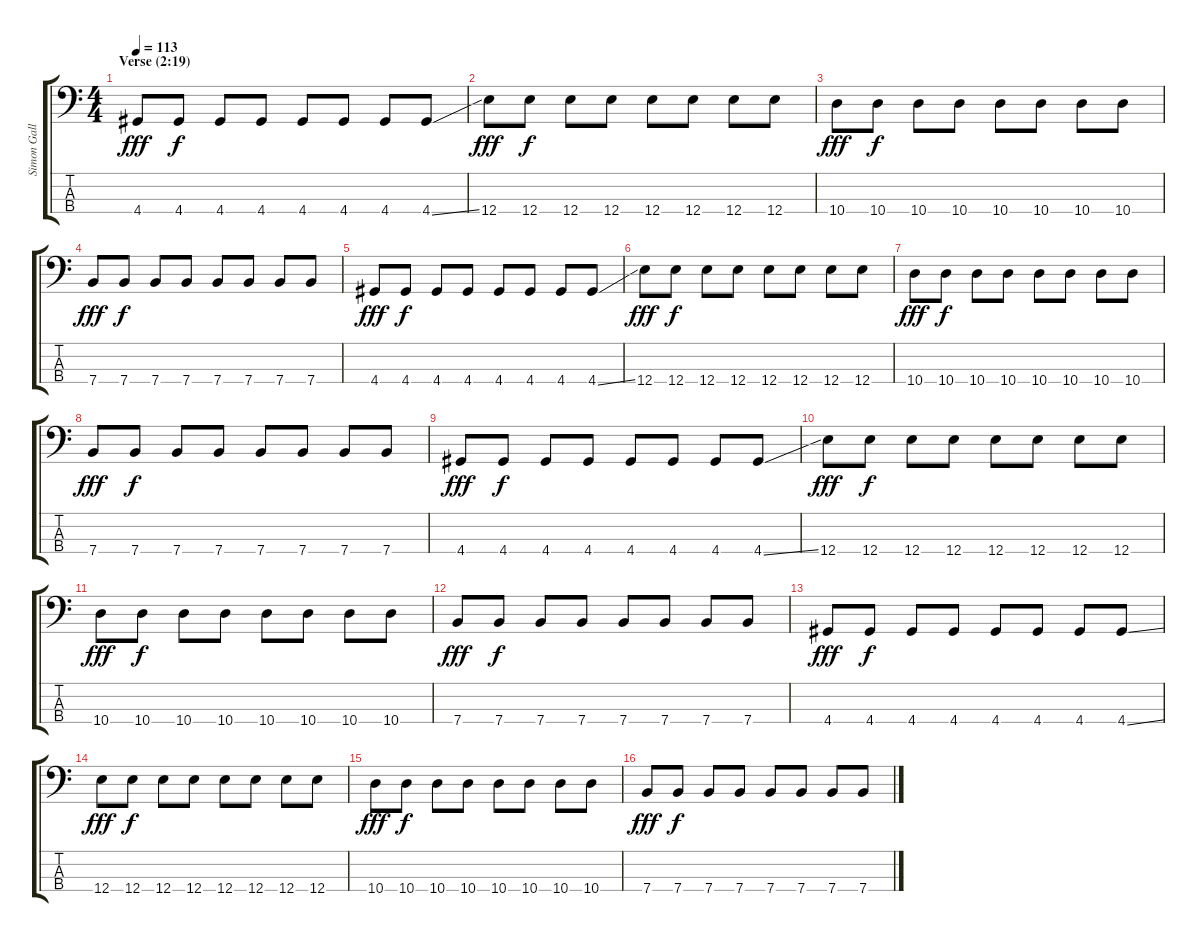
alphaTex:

\track ("Simon Gallup (bass)" "Simon Gall") {instrument electricbasspick}
\staff {score tabs}
\tuning (G2 D2 A1 E1) {hide}
\ts (4 4)
\section ("" "Verse (2:19)")
\tempo 113
\clef f4
\ks c
4.4.8{dy fff} 4.4.8{dy f} 4.4.8 4.4.8 4.4.8 4.4.8 4.4.8 4.4{ss}.8 |
12.4.8{dy fff} 12.4.8{dy f} 12.4.8 12.4.8 12.4.8 12.4.8 12.4.8 12.4.8 |
10.4.8{dy fff} 10.4.8{dy f} 10.4.8 10.4.8 10.4.8 10.4.8 10.4.8 10.4.8 |
7.4.8{dy fff} 7.4.8{dy f} 7.4.8 7.4.8 7.4.8 7.4.8 7.4.8 7.4.8 |
4.4.8{dy fff} 4.4.8{dy f} 4.4.8 4.4.8 4.4.8 4.4.8 4.4.8 4.4{ss}.8 |
12.4.8{dy fff} 12.4.8{dy f} 12.4.8 12.4.8 12.4.8 12.4.8 12.4.8 12.4.8 |
10.4.8{dy fff} 10.4.8{dy f} 10.4.8 10.4.8 10.4.8 10.4.8 10.4.8 10.4.8 |
7.4.8{dy fff} 7.4.8{dy f} 7.4.8 7.4.8 7.4.8 7.4.8 7.4.8 7.4.8 |
4.4.8{dy fff} 4.4.8{dy f} 4.4.8 4.4.8 4.4.8 4.4.8 4.4.8 4.4{ss}.8 |
12.4.8{dy fff} 12.4.8{dy f} 12.4.8 12.4.8 12.4.8 12.4.8 12.4.8 12.4.8 |
10.4.8{dy fff} 10.4.8{dy f} 10.4.8 10.4.8 10.4.8 10.4.8 10.4.8 10.4.8 |
7.4.8{dy fff} 7.4.8{dy f} 7.4.8 7.4.8 7.4.8 7.4.8 7.4.8 7.4.8 |
4.4.8{dy fff} 4.4.8{dy f} 4.4.8 4.4.8 4.4.8 4.4.8 4.4.8 4.4{ss}.8 |
12.4.8{dy fff} 12.4.8{dy f} 12.4.8 12.4.8 12.4.8 12.4.8 12.4.8 12.4.8 |
10.4.8{dy fff} 10.4.8{dy f} 10.4.8 10.4.8 10.4.8 10.4.8 10.4.8 10.4.8 |
7.4.8{dy fff} 7.4.8{dy f} 7.4.8 7.4.8 7.4.8 7.4.8 7.4.8 7.4.8
